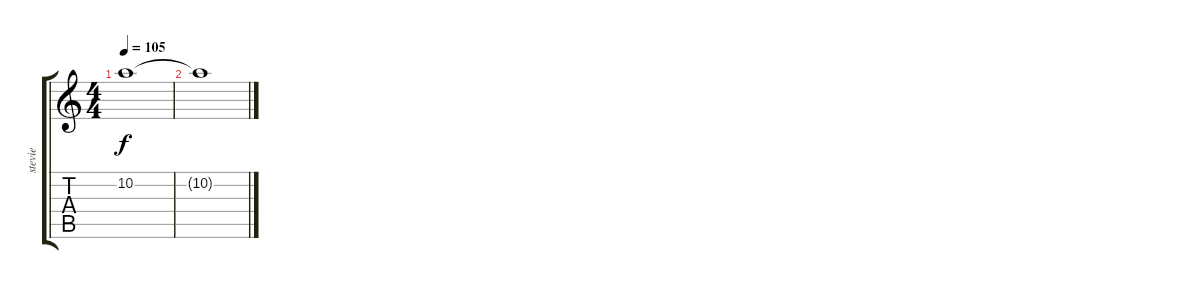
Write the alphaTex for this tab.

\track ("stevie" "stevie") {instrument overdrivenguitar}
\staff {score tabs}
\tuning (E4 B3 G3 D3 A2 E2) {hide}
\ts (4 4)
\tempo 105
\clef g2
\ks c
10.2.1{dy f} |
10.2{t}.1
